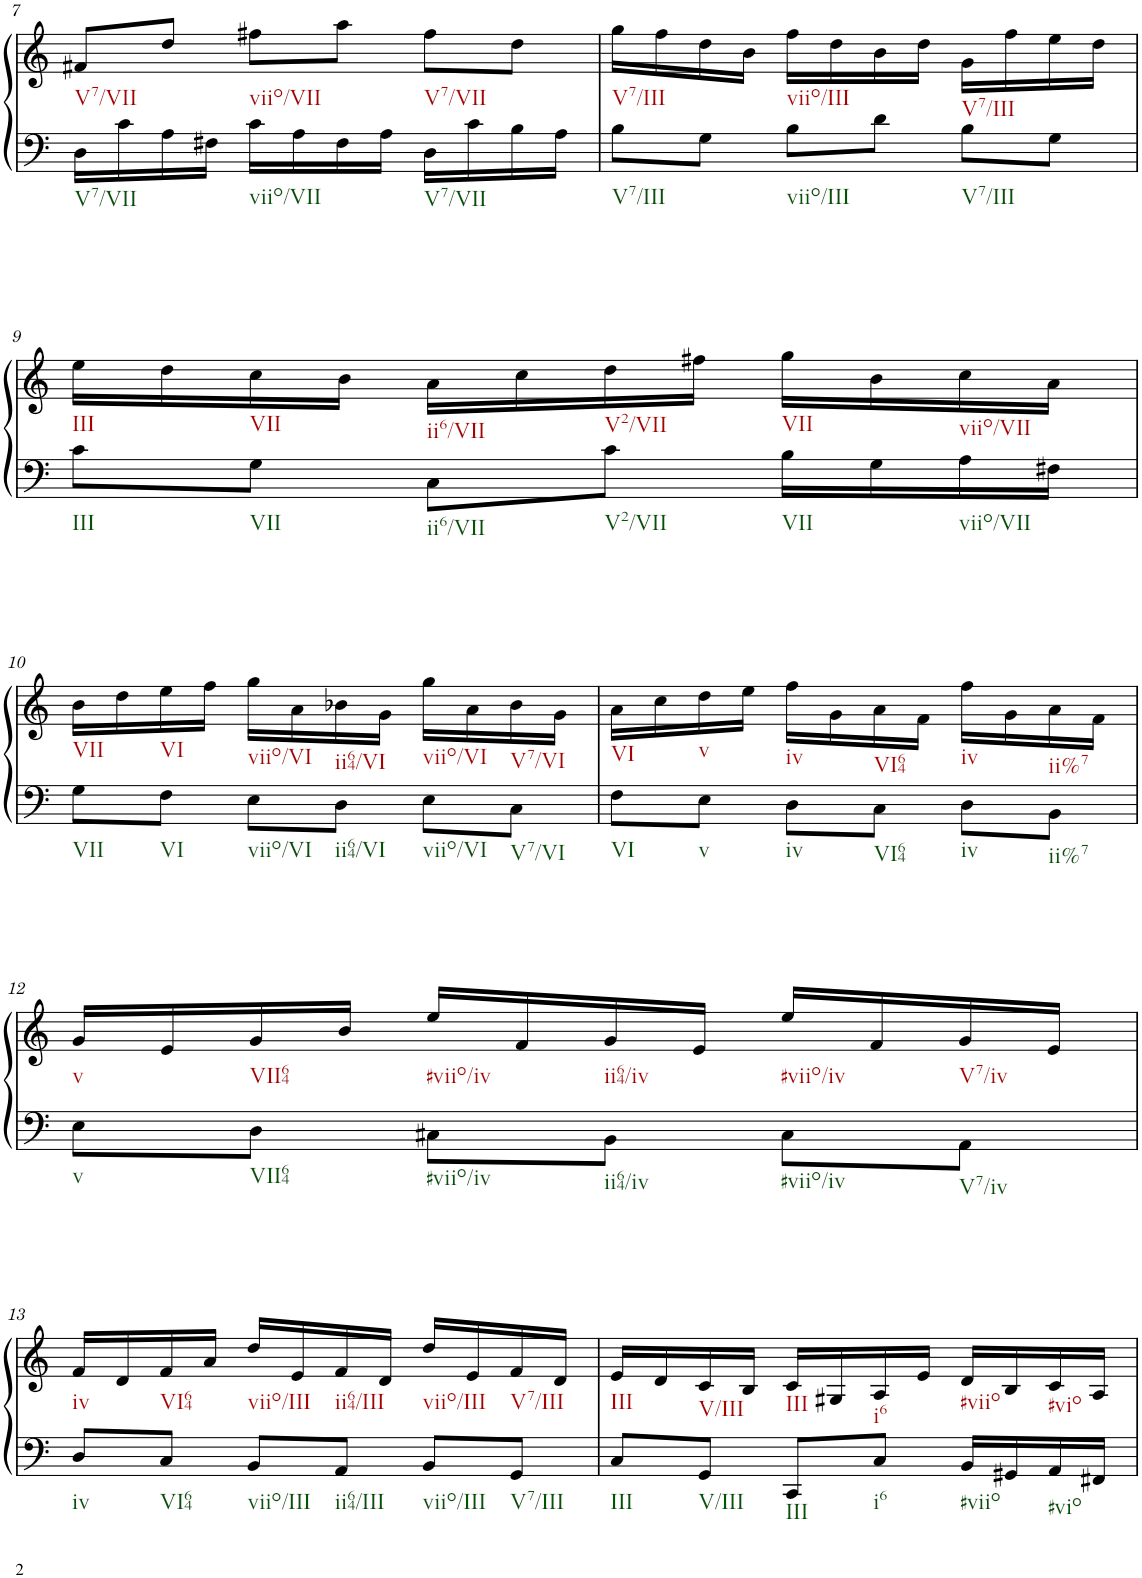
**kern	**kern
*part1	*part1
*staff2	*staff1
*I"Klavier linke Hand	*
!!LO:PB:g=z
*clefF4	*clefG2
*k[]	*k[]
*M3/4	*M3/4
=7	=7
16D\LL	8f#X/L
16c\	.
16A\	8dd/J
16F#X\JJ	.
16c\LL	8ff#X\L
16A\	.
16F#\	8aa\J
16A\JJ	.
16D\LL	8ff#\L
16c\	.
16B\	8dd\J
16A\JJ	.
=8	=8
8B\L	16gg\LL
.	16ff\
8G\J	16dd\
.	16b\JJ
8B\L	16ff\LL
.	16dd\
8d\J	16b\
.	16dd\JJ
8B\L	16g\LL
.	16ff\
8G\J	16ee\
.	16dd\JJ
!!LO:LB:g=z
=9	=9
8c\L	16ee\LL
.	16dd\
8G\J	16cc\
.	16b\JJ
8C\L	16a\LL
.	16cc\
8c\J	16dd\
.	16ff#X\JJ
16B\LL	16gg\LL
16G\	16b\
16A\	16cc\
16F#X\JJ	16a\JJ
!!LO:LB:g=z
=10	=10
*^	*
2.ryy	8G\L	16b\LL
.	.	16dd\
.	8F\J	16ee\
.	.	16ff\JJ
.	8E\L	16gg\LL
.	.	16a\
.	8D\J	16b-X\
.	.	16g\JJ
.	8E\L	16gg\LL
.	.	16a\
.	8C\J	16b-\
.	.	16g\JJ
=11	=11	=11
2.ryy	8F\L	16a\LL
.	.	16cc\
.	8E\J	16dd\
.	.	16ee\JJ
.	8D\L	16ff\LL
.	.	16g\
.	8C\J	16a\
.	.	16f\JJ
.	8D\L	16ff\LL
.	.	16g\
.	8BB\J	16a\
.	.	16f\JJ
!!LO:LB:g=z
=12	=12	=12
2.ryy	8E\L	16g/LL
.	.	16e/
.	8D\J	16g/
.	.	16b/JJ
.	8C#X\L	16ee/LL
.	.	16f/
.	8BB\J	16g/
.	.	16e/JJ
.	8C#\L	16ee/LL
.	.	16f/
.	8AA\J	16g/
.	.	16e/JJ
*v	*v	*
!!LO:LB:g=z
=13	=13
8D/L	16f/LL
.	16d/
8C/J	16f/
.	16a/JJ
8BB/L	16dd/LL
.	16e/
8AA/J	16f/
.	16d/JJ
8BB/L	16dd/LL
.	16e/
8GG/J	16f/
.	16d/JJ
=14	=14
8C/L	16e/LL
.	16d/
8GG/J	16c/
.	16B/JJ
8CC/L	16c/LL
.	16G#X/
8C/J	16A/
.	16e/JJ
16BB/LL	16d/LL
16GG#X/	16B/
16AA/	16c/
16FF#X/JJ	16A/JJ
=	=
*-	*-
